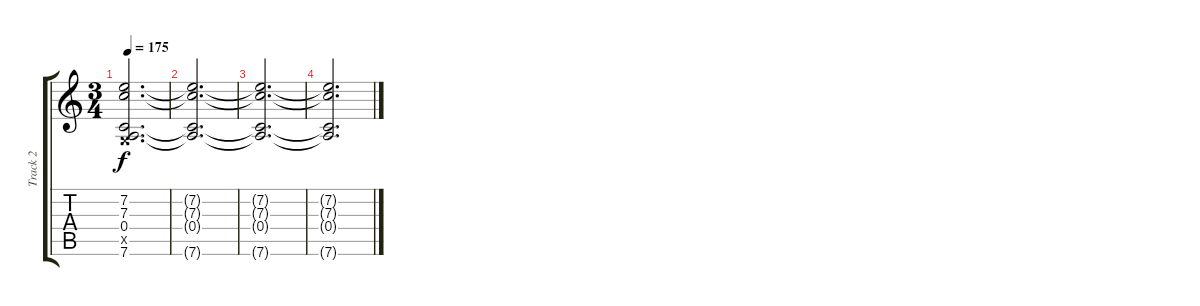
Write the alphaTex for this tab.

\track ("Track 2" "Track 2") {instrument overdrivenguitar}
\staff {score tabs}
\tuning (D4 A3 F3 C3 G2 D2) {hide}
\ts (3 4)
\tempo 175
\clef g2
\ks c
(7.2 7.3 0.4 0.5{x} 7.6).2{d dy f} |
(7.2{t} 7.3{t} 0.4{t} 7.6{t}).2{d} |
(7.2{t} 7.3{t} 0.4{t} 7.6{t}).2{d} |
(7.2{t} 7.3{t} 0.4{t} 7.6{t}).2{d}
